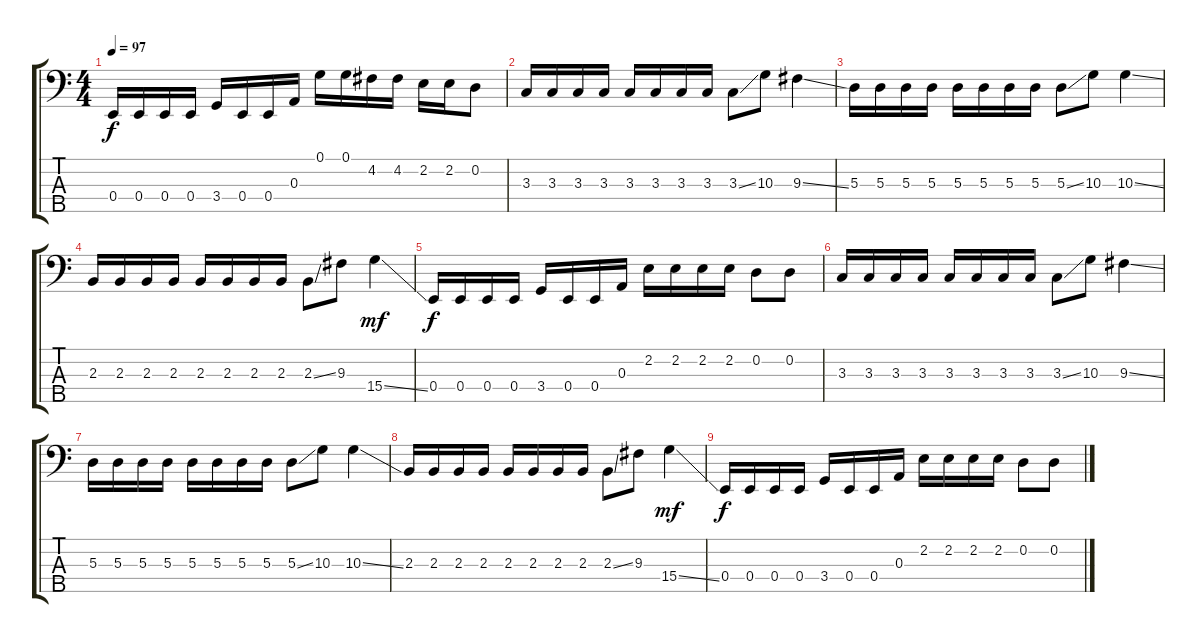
\track "" {instrument electricbassfinger}
\staff {score tabs}
\tuning (G2 D2 A1 E1 B0) {hide}
\ts (4 4)
\tempo 97
\clef f4
\ks c
0.4.16{dy f volume 8} 0.4.16 0.4.16 0.4.16 3.4.16 0.4.16 0.4.16 0.3.16 0.1.16 0.1.16 4.2.16 4.2.16 2.2.16 2.2.16 0.2.8 |
3.3.16{volume 7} 3.3.16 3.3.16 3.3.16 3.3.16 3.3.16 3.3.16 3.3.16 3.3{ss}.8 10.3.8 9.3{ss}.4 |
5.3.16{volume 6} 5.3.16 5.3.16 5.3.16 5.3.16 5.3.16 5.3.16 5.3.16 5.3{ss}.8 10.3.8 10.3{ss}.4 |
2.3.16{volume 5} 2.3.16 2.3.16 2.3.16 2.3.16 2.3.16 2.3.16 2.3.16 2.3{ss}.8 9.3.8 15.4{ss}.4{dy mf} |
0.4.16{dy f volume 4} 0.4.16 0.4.16 0.4.16 3.4.16 0.4.16 0.4.16 0.3.16 2.2.16 2.2.16 2.2.16 2.2.16 0.2.8 0.2.8 |
3.3.16{volume 3} 3.3.16 3.3.16 3.3.16 3.3.16 3.3.16 3.3.16 3.3.16 3.3{ss}.8 10.3.8 9.3{ss}.4 |
5.3.16{volume 2} 5.3.16 5.3.16 5.3.16 5.3.16 5.3.16 5.3.16 5.3.16 5.3{ss}.8 10.3.8 10.3{ss}.4 |
2.3.16{volume 1} 2.3.16 2.3.16 2.3.16 2.3.16 2.3.16 2.3.16 2.3.16 2.3{ss}.8 9.3.8 15.4{ss}.4{dy mf} |
0.4.16{dy f volume 0} 0.4.16 0.4.16 0.4.16 3.4.16 0.4.16 0.4.16 0.3.16 2.2.16 2.2.16 2.2.16 2.2.16 0.2.8 0.2.8
